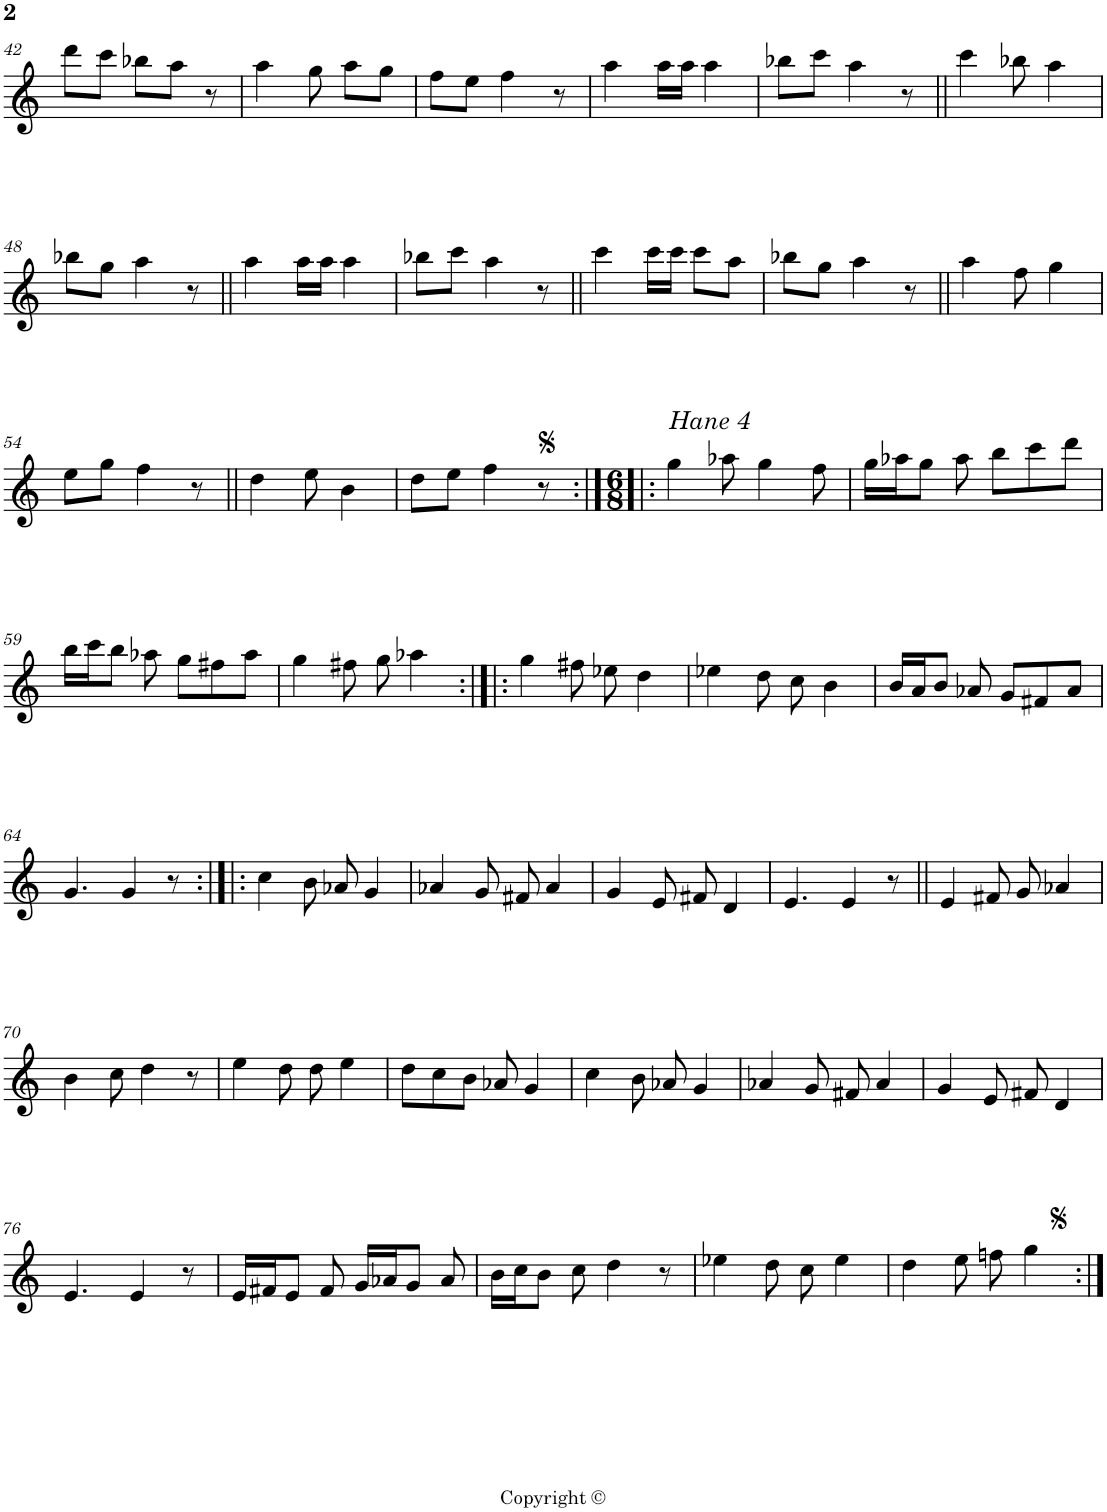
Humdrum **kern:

**kern
*part1
*staff1
*I"Piano
*I'Pno
!!LO:PB:g=z
*clefG2
*k[]
*M5/8
=42
8ddd\L
8ccc\J
8bb-X\L
8aa\J
8r
=43
4aa\
8gg\
8aa\L
8gg\J
=44
8ff\L
8ee\J
4ff\
8r
=45
4aa\
16aa\LL
16aa\JJ
4aa\
=46
8bb-X\L
8ccc\J
4aa\
8r
=47||
4ccc\
8bb-X\
4aa\
!!LO:LB:g=z
=48
8bb-X\L
8gg\J
4aa\
8r
=49||
4aa\
16aa\LL
16aa\JJ
4aa\
=50
8bb-X\L
8ccc\J
4aa\
8r
=51||
4ccc\
16ccc\LL
16ccc\JJ
8ccc\L
8aa\J
=52
8bb-X\L
8gg\J
4aa\
8r
=53||
4aa\
8ff\
4gg\
!!LO:LB:g=z
=54
8ee\L
8gg\J
4ff\
8r
=55||
4dd\
8ee\
4b\
=56
8dd\L
8ee\J
4ff\
8r
=57:|!|:
*M6/8
!LO:TX:a:i:t=Hane 4
4gg\
8aa-X\
4gg\
8ff\
=58
16gg\LL
16aa-X\J
8gg\J
8aa-\
8bb\L
8ccc\
8ddd\J
!!LO:LB:g=z
=59
16bb\LL
16ccc\J
8bb\J
8aa-X\
8gg\L
8ff#X\
8aa-\J
=60
4gg\
8ff#X\
8gg\
4aa-X\
=61:|!|:
4gg\
8ff#X\
8ee-X\
4dd\
=62
4ee-X\
8dd\
8cc\
4b\
=63
16b/LL
16a/J
8b/J
8a-X/
8g/L
8f#X/
8a-/J
!!LO:LB:g=z
=64
4.g/
4g/
8r
=65:|!|:
4cc\
8b\
8a-X/
4g/
=66
4a-X/
8g/
8f#X/
4a-/
=67
4g/
8e/
8f#X/
4d/
=68
4.e/
4e/
8r
=69||
4e/
8f#X/
8g/
4a-X/
!!LO:LB:g=z
=70
4b\
8cc\
4dd\
8r
=71
4ee\
8dd\
8dd\
4ee\
=72
8dd\L
8cc\
8b\J
8a-X/
4g/
=73
4cc\
8b\
8a-X/
4g/
=74
4a-X/
8g/
8f#X/
4a-/
=75
4g/
8e/
8f#X/
4d/
!!LO:LB:g=z
=76
4.e/
4e/
8r
=77
16e/LL
16f#X/J
8e/J
8f#/
16g/LL
16a-X/J
8g/J
8a-/
=78
16b\LL
16cc\J
8b\J
8cc\
4dd\
8r
=79
4ee-X\
8dd\
8cc\
4ee-\
=80
4dd\
8ee\
8ffn\
4gg\
=:|!
*-
